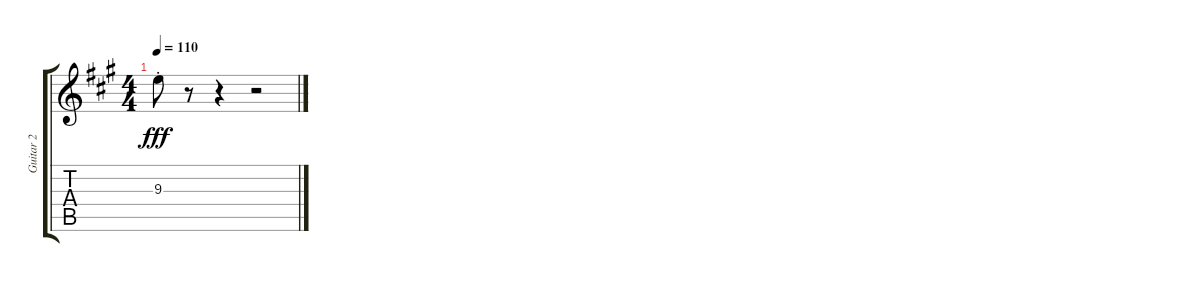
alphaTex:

\track ("Guitar 2" "Guitar 2") {instrument distortionguitar}
\staff {score tabs}
\tuning (E4 B3 G3 D3 A2 E2) {hide}
\ts (4 4)
\tempo 110
\clef g2
\ks a
9.3{st}.8{dy fff} r.8 r.4 r.2
